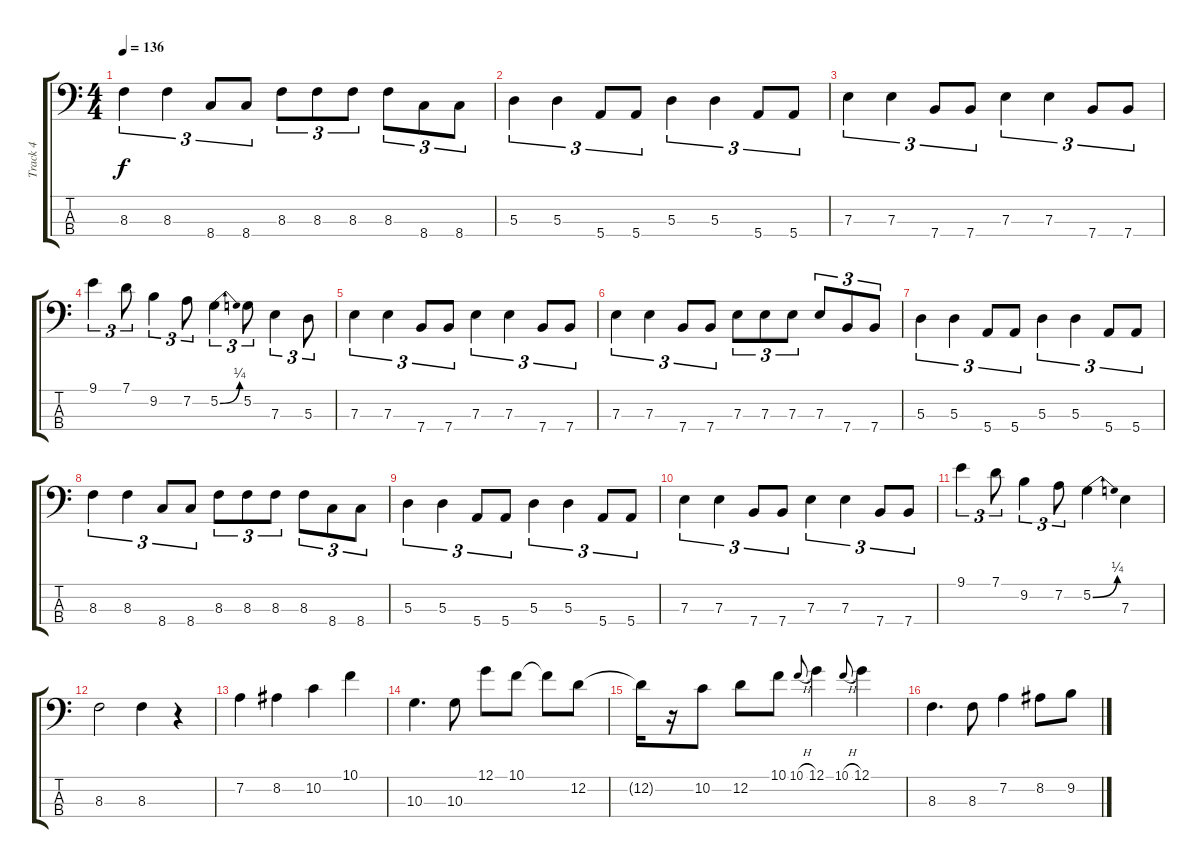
\track ("Track 4" "Track 4") {instrument electricbassfinger}
\staff {score tabs}
\tuning (G2 D2 A1 E1) {hide}
\ts (4 4)
\tempo 136
\clef f4
\ks c
8.3.4{tu (3 2) dy f} 8.3.4{tu (3 2)} 8.4.8{tu (3 2)} 8.4.8{tu (3 2)} 8.3.8{tu (3 2)} 8.3.8{tu (3 2)} 8.3.8{tu (3 2)} 8.3.8{tu (3 2)} 8.4.8{tu (3 2)} 8.4.8{tu (3 2)} |
5.3.4{tu (3 2)} 5.3.4{tu (3 2)} 5.4.8{tu (3 2)} 5.4.8{tu (3 2)} 5.3.4{tu (3 2)} 5.3.4{tu (3 2)} 5.4.8{tu (3 2)} 5.4.8{tu (3 2)} |
7.3.4{tu (3 2)} 7.3.4{tu (3 2)} 7.4.8{tu (3 2)} 7.4.8{tu (3 2)} 7.3.4{tu (3 2)} 7.3.4{tu (3 2)} 7.4.8{tu (3 2)} 7.4.8{tu (3 2)} |
9.1.4{tu (3 2)} 7.1.8{tu (3 2)} 9.2.4{tu (3 2)} 7.2.8{tu (3 2)} 5.2{be (bend 0 0 60 1)}.4{tu (3 2)} 5.2.8{tu (3 2)} 7.3.4{tu (3 2)} 5.3.8{tu (3 2)} |
7.3.4{tu (3 2)} 7.3.4{tu (3 2)} 7.4.8{tu (3 2)} 7.4.8{tu (3 2)} 7.3.4{tu (3 2)} 7.3.4{tu (3 2)} 7.4.8{tu (3 2)} 7.4.8{tu (3 2)} |
7.3.4{tu (3 2)} 7.3.4{tu (3 2)} 7.4.8{tu (3 2)} 7.4.8{tu (3 2)} 7.3.8{tu (3 2)} 7.3.8{tu (3 2)} 7.3.8{tu (3 2)} 7.3.8{tu (3 2)} 7.4.8{tu (3 2)} 7.4.8{tu (3 2)} |
5.3.4{tu (3 2)} 5.3.4{tu (3 2)} 5.4.8{tu (3 2)} 5.4.8{tu (3 2)} 5.3.4{tu (3 2)} 5.3.4{tu (3 2)} 5.4.8{tu (3 2)} 5.4.8{tu (3 2)} |
8.3.4{tu (3 2)} 8.3.4{tu (3 2)} 8.4.8{tu (3 2)} 8.4.8{tu (3 2)} 8.3.8{tu (3 2)} 8.3.8{tu (3 2)} 8.3.8{tu (3 2)} 8.3.8{tu (3 2)} 8.4.8{tu (3 2)} 8.4.8{tu (3 2)} |
5.3.4{tu (3 2)} 5.3.4{tu (3 2)} 5.4.8{tu (3 2)} 5.4.8{tu (3 2)} 5.3.4{tu (3 2)} 5.3.4{tu (3 2)} 5.4.8{tu (3 2)} 5.4.8{tu (3 2)} |
7.3.4{tu (3 2)} 7.3.4{tu (3 2)} 7.4.8{tu (3 2)} 7.4.8{tu (3 2)} 7.3.4{tu (3 2)} 7.3.4{tu (3 2)} 7.4.8{tu (3 2)} 7.4.8{tu (3 2)} |
9.1.4{tu (3 2)} 7.1.8{tu (3 2)} 9.2.4{tu (3 2)} 7.2.8{tu (3 2)} 5.2{be (bend 0 0 60 1)}.4 7.3.4 |
8.3.2 8.3.4 r.4 |
7.2.4 8.2.4 10.2.4 10.1.4 |
10.3.4{d} 10.3.8 12.1.8 10.1.8 10.1{t}.8 12.2.8 |
12.2{t}.16 r.16 10.2.8 12.2.8 10.1.8 10.1{h}.8{gr onbeat} 12.1.4 10.1{h}.8{gr onbeat} 12.1.4 |
8.3.4{d} 8.3.8 7.2.4 8.2.8 9.2.8
